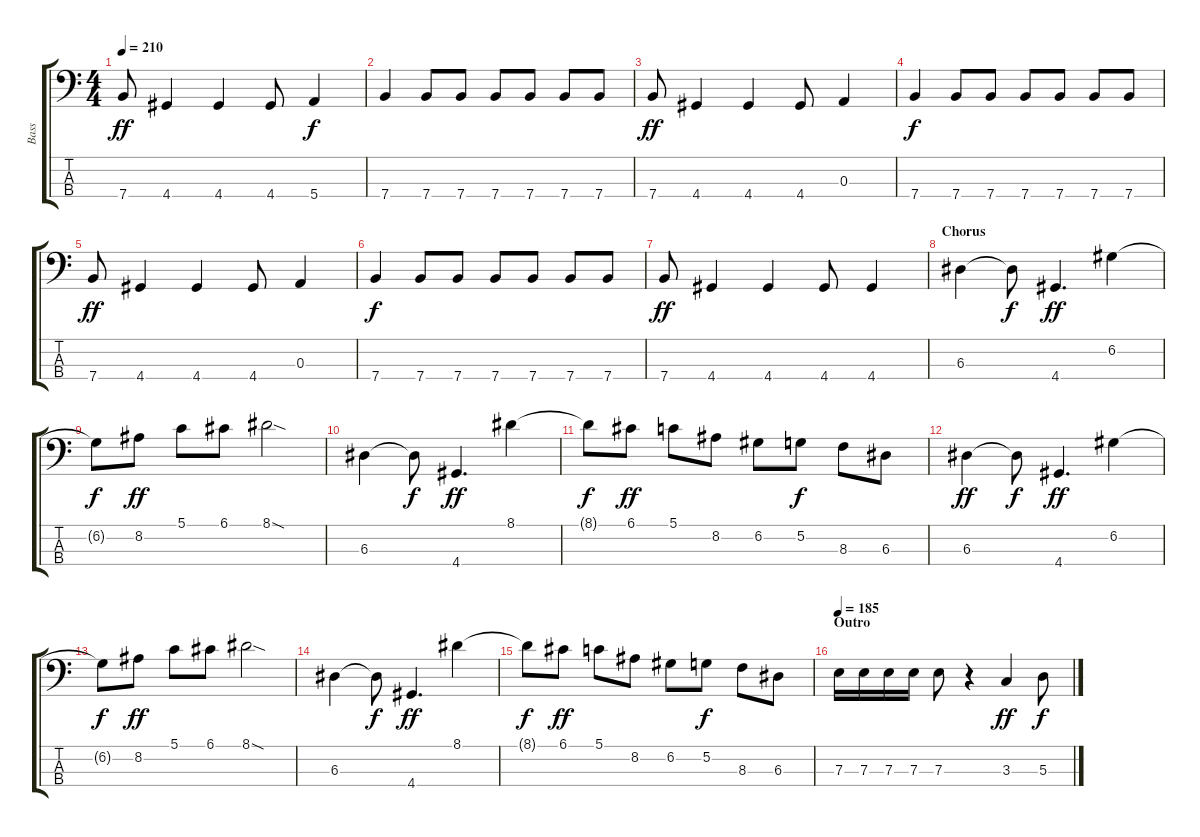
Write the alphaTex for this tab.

\track ("Bass" "Bass") {instrument electricbassfinger}
\staff {score tabs}
\tuning (G2 D2 A1 E1) {hide}
\ts (4 4)
\tempo 210
\clef f4
\ks c
7.4.8{dy ff} 4.4.4 4.4.4 4.4.8 5.4.4{dy f} |
7.4.4 7.4.8 7.4.8 7.4.8 7.4.8 7.4.8 7.4.8 |
7.4.8{dy ff} 4.4.4 4.4.4 4.4.8 0.3.4 |
7.4.4{dy f} 7.4.8 7.4.8 7.4.8 7.4.8 7.4.8 7.4.8 |
7.4.8{dy ff} 4.4.4 4.4.4 4.4.8 0.3.4 |
7.4.4{dy f} 7.4.8 7.4.8 7.4.8 7.4.8 7.4.8 7.4.8 |
7.4.8{dy ff} 4.4.4 4.4.4 4.4.8 4.4.4 |
\section ("" "Chorus")
6.3.4 6.3{t}.8{dy f} 4.4.4{d dy ff} 6.2.4 |
6.2{t}.8{dy f} 8.2.8{dy ff} 5.1.8 6.1.8 8.1{sod}.2 |
6.3.4 6.3{t}.8{dy f} 4.4.4{d dy ff} 8.1.4 |
8.1{t}.8{dy f} 6.1.8{dy ff} 5.1.8 8.2.8 6.2.8 5.2.8{dy f} 8.3.8 6.3.8 |
6.3.4{dy ff} 6.3{t}.8{dy f} 4.4.4{d dy ff} 6.2.4 |
6.2{t}.8{dy f} 8.2.8{dy ff} 5.1.8 6.1.8 8.1{sod}.2 |
6.3.4 6.3{t}.8{dy f} 4.4.4{d dy ff} 8.1.4 |
8.1{t}.8{dy f} 6.1.8{dy ff} 5.1.8 8.2.8 6.2.8 5.2.8{dy f} 8.3.8 6.3.8 |
\section ("" "Outro")
\tempo 185
7.3.16 7.3.16 7.3.16 7.3.16 7.3.8 r.4 3.3.4{dy ff} 5.3.8{dy f}
